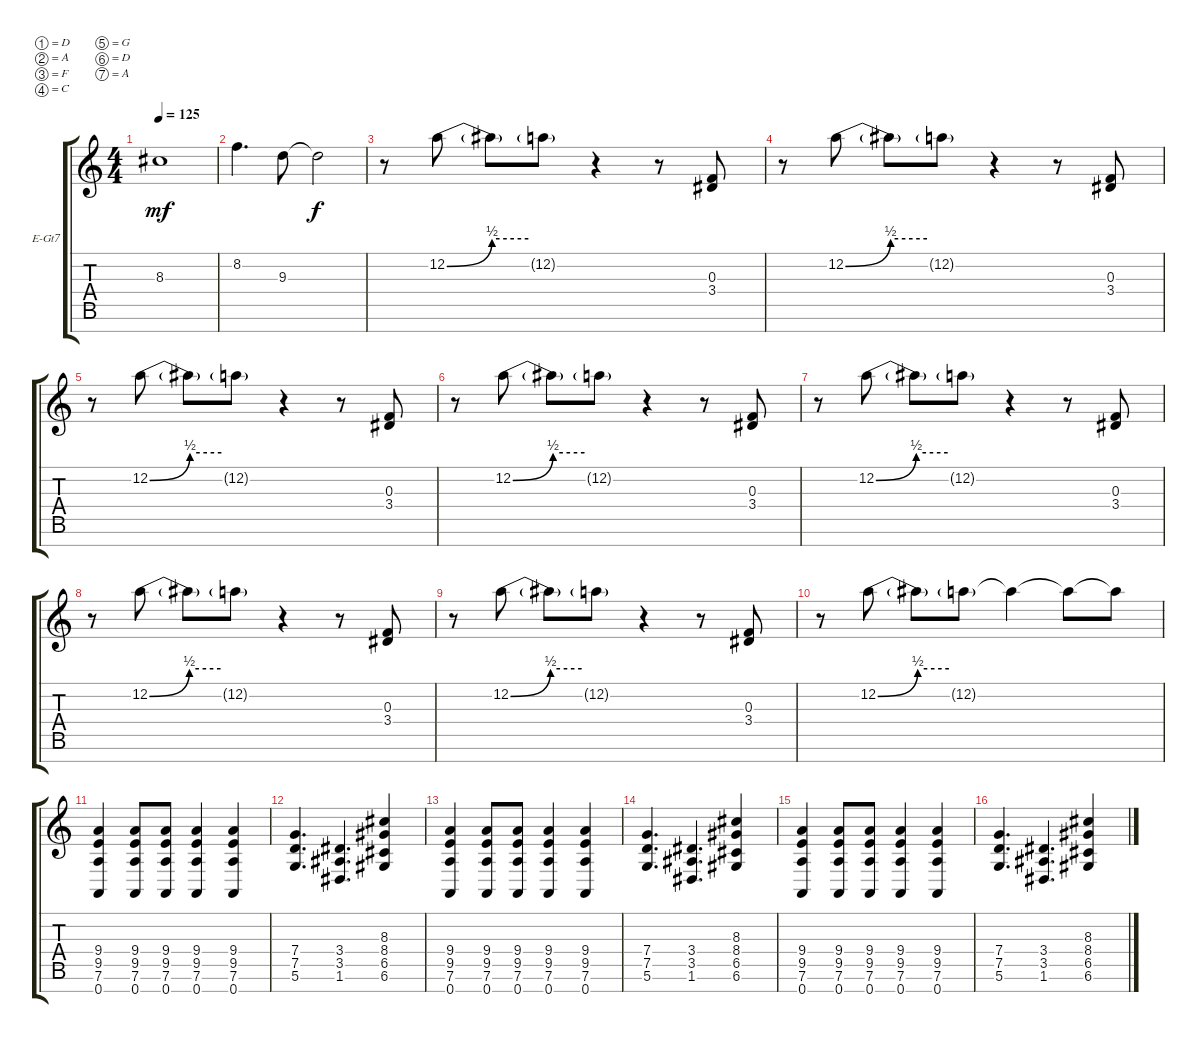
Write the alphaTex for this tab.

\bracketExtendMode groupsimilarinstruments
\firstSystemTrackNameOrientation horizontal
\otherSystemsTrackNameOrientation horizontal
\track ("Munky" "E-Gt7") {instrument distortionguitar}
\staff {score tabs}
\tuning (D4 A3 F3 C3 G2 D2 A1)
\ts (4 4)
\tempo 125
\clef g2
\ks c
8.3.1{dy mf} |
8.2.4{d} 9.3.8 9.3{t}.2{dy f} |
r.8 12.2{be (bend 0 0 60 2)}.8 12.2{be (hold 0 2 60 2) t}.8 12.2{g}.8 r.4 r.8 (0.3 3.4).8 |
r.8 12.2{be (bend 0 0 60 2)}.8 12.2{be (hold 0 2 60 2) t}.8 12.2{g}.8 r.4 r.8 (0.3 3.4).8 |
r.8 12.2{be (bend 0 0 60 2)}.8 12.2{be (hold 0 2 60 2) t}.8 12.2{g}.8 r.4 r.8 (0.3 3.4).8 |
r.8 12.2{be (bend 0 0 60 2)}.8 12.2{be (hold 0 2 60 2) t}.8 12.2{g}.8 r.4 r.8 (0.3 3.4).8 |
r.8 12.2{be (bend 0 0 60 2)}.8 12.2{be (hold 0 2 60 2) t}.8 12.2{g}.8 r.4 r.8 (0.3 3.4).8 |
r.8 12.2{be (bend 0 0 60 2)}.8 12.2{be (hold 0 2 60 2) t}.8 12.2{g}.8 r.4 r.8 (0.3 3.4).8 |
r.8 12.2{be (bend 0 0 60 2)}.8 12.2{be (hold 0 2 60 2) t}.8 12.2{g}.8 r.4 r.8 (0.3 3.4).8 |
r.8 12.2{be (bend 0 0 60 2)}.8 12.2{be (hold 0 2 60 2) t}.8 12.2{g}.8 12.2{t}.4 12.2{t}.8 12.2{t}.8 |
(9.4 9.5 7.6 0.7).4 (9.4 9.5 7.6 0.7).8 (9.4 9.5 7.6 0.7).8 (9.4 9.5 7.6 0.7).4 (9.4 9.5 7.6 0.7).4 |
(7.4 7.5 5.6).4{d} (3.4 3.5 1.6).4{d} (8.3 8.4 6.5 6.6).4 |
(9.4 9.5 7.6 0.7).4 (9.4 9.5 7.6 0.7).8 (9.4 9.5 7.6 0.7).8 (9.4 9.5 7.6 0.7).4 (9.4 9.5 7.6 0.7).4 |
(7.4 7.5 5.6).4{d} (3.4 3.5 1.6).4{d} (8.3 8.4 6.5 6.6).4 |
(9.4 9.5 7.6 0.7).4 (9.4 9.5 7.6 0.7).8 (9.4 9.5 7.6 0.7).8 (9.4 9.5 7.6 0.7).4 (9.4 9.5 7.6 0.7).4 |
(7.4 7.5 5.6).4{d} (3.4 3.5 1.6).4{d} (8.3 8.4 6.5 6.6).4
